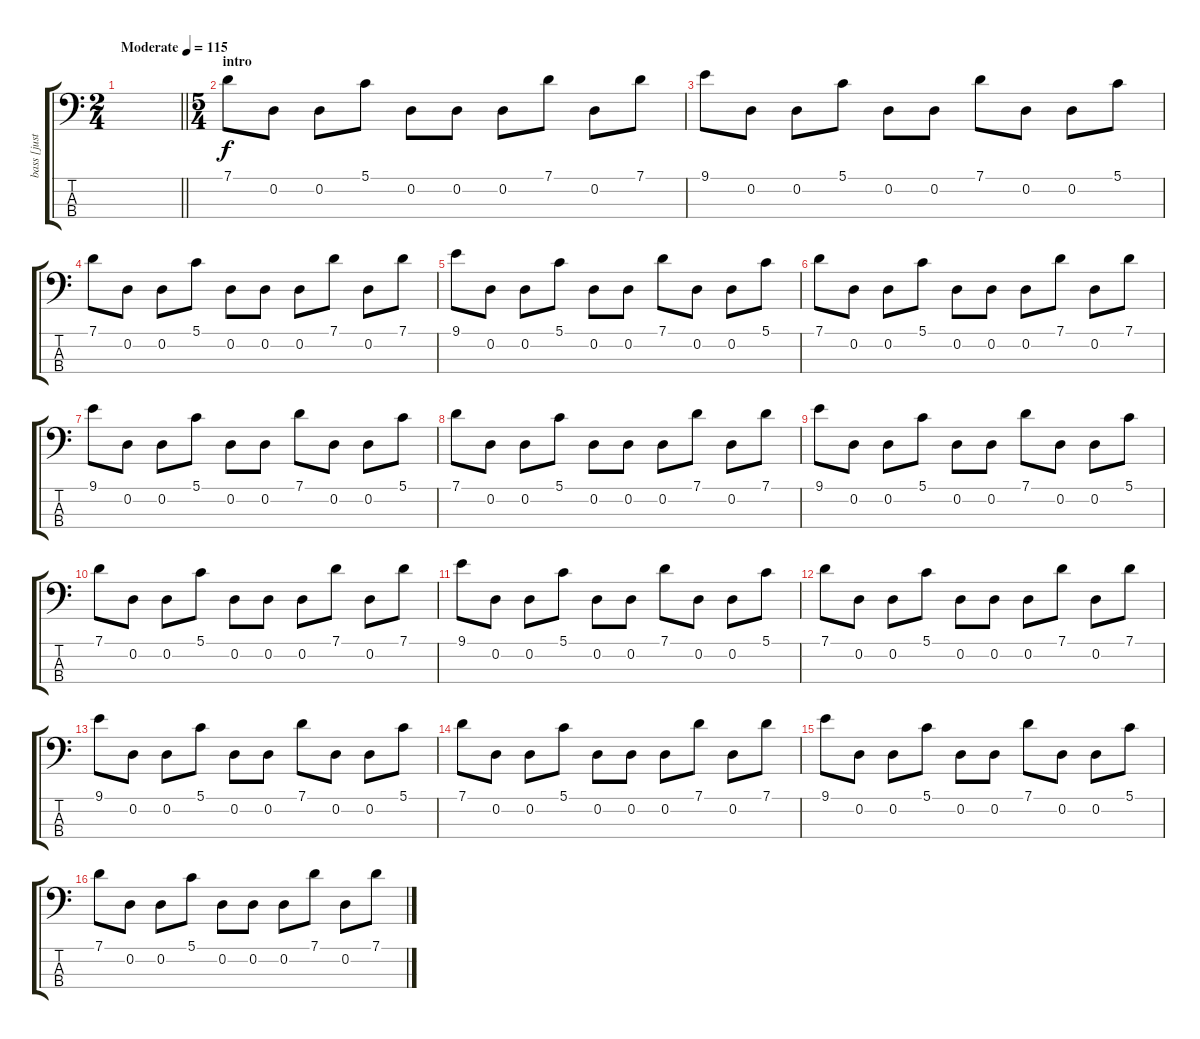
\track ("bass [justin chancellor]" "bass [just") {instrument electricbassfinger}
\staff {score tabs}
\tuning (G2 D2 A1 D1) {hide}
\ts (2 4)
\tempo (115 "Moderate")
\clef f4
\barLineRight lightlight
\ks c
|
\ts (5 4)
\section ("" "intro")
7.1.8 0.2.8 0.2.8 5.1.8 0.2.8 0.2.8 0.2.8 7.1.8 0.2.8 7.1.8 |
9.1.8 0.2.8 0.2.8 5.1.8 0.2.8 0.2.8 7.1.8 0.2.8 0.2.8 5.1.8 |
7.1.8 0.2.8 0.2.8 5.1.8 0.2.8 0.2.8 0.2.8 7.1.8 0.2.8 7.1.8 |
9.1.8 0.2.8 0.2.8 5.1.8 0.2.8 0.2.8 7.1.8 0.2.8 0.2.8 5.1.8 |
7.1.8 0.2.8 0.2.8 5.1.8 0.2.8 0.2.8 0.2.8 7.1.8 0.2.8 7.1.8 |
9.1.8 0.2.8 0.2.8 5.1.8 0.2.8 0.2.8 7.1.8 0.2.8 0.2.8 5.1.8 |
7.1.8 0.2.8 0.2.8 5.1.8 0.2.8 0.2.8 0.2.8 7.1.8 0.2.8 7.1.8 |
9.1.8 0.2.8 0.2.8 5.1.8 0.2.8 0.2.8 7.1.8 0.2.8 0.2.8 5.1.8 |
7.1.8 0.2.8 0.2.8 5.1.8 0.2.8 0.2.8 0.2.8 7.1.8 0.2.8 7.1.8 |
9.1.8 0.2.8 0.2.8 5.1.8 0.2.8 0.2.8 7.1.8 0.2.8 0.2.8 5.1.8 |
7.1.8 0.2.8 0.2.8 5.1.8 0.2.8 0.2.8 0.2.8 7.1.8 0.2.8 7.1.8 |
9.1.8 0.2.8 0.2.8 5.1.8 0.2.8 0.2.8 7.1.8 0.2.8 0.2.8 5.1.8 |
7.1.8 0.2.8 0.2.8 5.1.8 0.2.8 0.2.8 0.2.8 7.1.8 0.2.8 7.1.8 |
9.1.8 0.2.8 0.2.8 5.1.8 0.2.8 0.2.8 7.1.8 0.2.8 0.2.8 5.1.8 |
7.1.8 0.2.8 0.2.8 5.1.8 0.2.8 0.2.8 0.2.8 7.1.8 0.2.8 7.1.8
